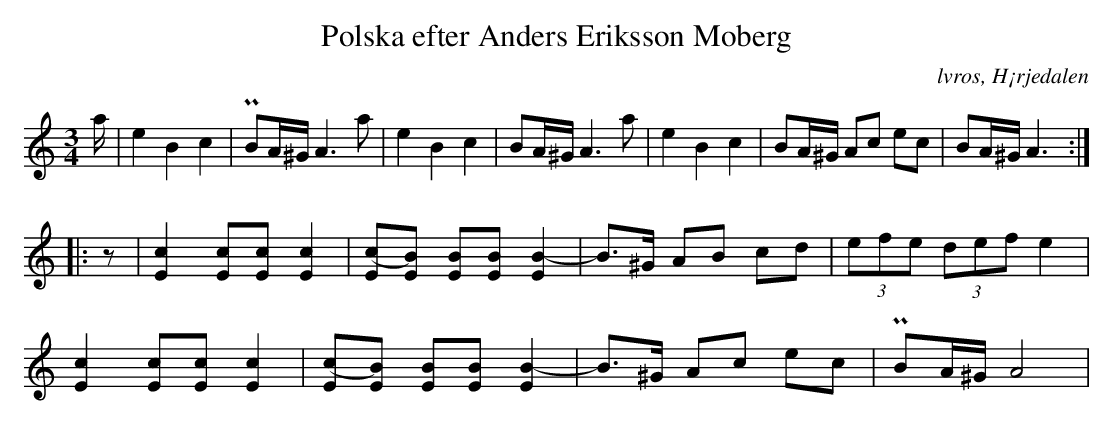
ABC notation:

X:1
T: Polska efter Anders Eriksson Moberg
O:  lvros, H¡rjedalen
M: 3/4
L: 1/16
K: Am
a | e4 B4 c4 | PB2A^G A4>a4 | e4 B4 c4 | B2A^G A4>a4 | e4 B4 c4 | B2A^G A2c2 e2c2 | B2A^G A6 ::
z2 | [E4c4] [E2c2][c2E2] [E4c4] | [(cE]2[B)E]2 [B2E2][B2E2] [B4-E4] | B2>^G2 A2B2 c2d2 | (3e2f2e2 (3d2e2f2 e4 |
[E4c4] [E2c2][E2c2] [E4c4] | [(cE]2[B)E]2 [E2B2][B2E2] [B4-E4] | B2>^G2 A2c2 e2c2 | PB2A^G A8 |
